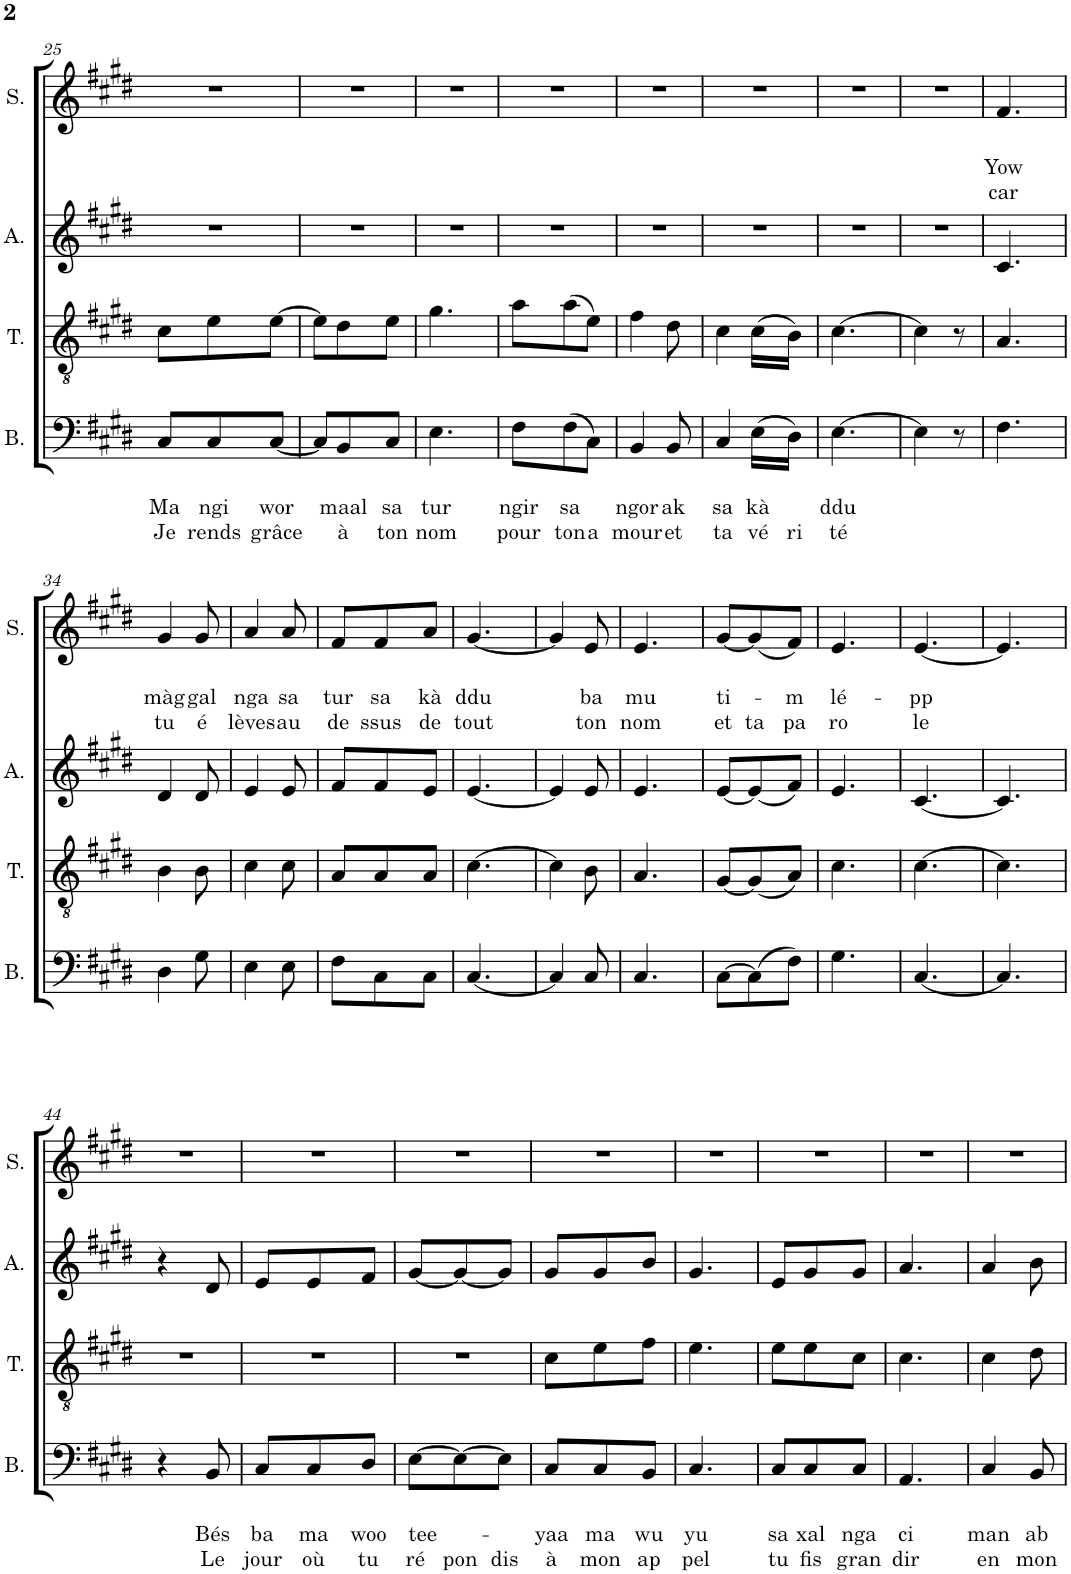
**kern	**text	**text	**text	**kern	**kern	**kern	**text	**text	**text
*part4	*part4	*part4	*part4	*part3	*part2	*part1	*part1	*part1	*part1
*staff4	*staff4	*staff4	*staff4	*staff3	*staff2	*staff1	*staff1	*staff1	*staff1
*I"Basse	*	*	*	*I"Ténor	*I"Alto	*I"Soprano	*	*	*
*I'B.	*	*	*	*I'T.	*I'A.	*I'S.	*	*	*
!!LO:PB:g=z
*clefF4	*	*	*	*clefGv2	*clefG2	*clefG2	*	*	*
*k[f#c#g#d#]	*	*	*	*k[f#c#g#d#]	*k[f#c#g#d#]	*k[f#c#g#d#]	*	*	*
*M3/8	*	*	*	*M3/8	*M3/8	*M3/8	*	*	*
=25	=25	=25	=25	=25	=25	=25	=25	=25	=25
!	!	!LO:LY:b	!LO:LY:b	!	!	!	!	!	!
8C#/L	.	Ma	Je	8c#\L	4.r	4.r	.	.	.
!	!	!LO:LY:b	!LO:LY:b	!	!	!	!	!	!
8C#/	.	ngi	rends	8e\	.	.	.	.	.
!	!	!LO:LY:b	!LO:LY:b	!	!	!	!	!	!
[8C#/J	.	wor	grâce	[8e\J	.	.	.	.	.
=26	=26	=26	=26	=26	=26	=26	=26	=26	=26
8C#/L]	.	.	.	8e\L]	4.r	4.r	.	.	.
!	!	!LO:LY:b	!LO:LY:b	!	!	!	!	!	!
8BB/	.	maal	à	8d#\	.	.	.	.	.
!	!	!LO:LY:b	!LO:LY:b	!	!	!	!	!	!
8C#/J	.	sa	ton	8e\J	.	.	.	.	.
=27	=27	=27	=27	=27	=27	=27	=27	=27	=27
!	!	!LO:LY:b	!LO:LY:b	!	!	!	!	!	!
4.E\	.	tur	nom	4.g#\	4.r	4.r	.	.	.
=28	=28	=28	=28	=28	=28	=28	=28	=28	=28
!	!	!LO:LY:b	!LO:LY:b	!	!	!	!	!	!
8F#\L	.	ngir	pour	8a\L	4.r	4.r	.	.	.
!	!	!LO:LY:b	!LO:LY:b	!	!	!	!	!	!
(8F#\	.	sa	ton	(8a\	.	.	.	.	.
!	!	!	!LO:LY:b	!	!	!	!	!	!
8C#\J)	.	.	a	8e\J)	.	.	.	.	.
=29	=29	=29	=29	=29	=29	=29	=29	=29	=29
!	!	!LO:LY:b	!LO:LY:b	!	!	!	!	!	!
4BB/	.	ngor	mour	4f#\	4.r	4.r	.	.	.
!	!	!LO:LY:b	!LO:LY:b	!	!	!	!	!	!
8BB/	.	ak	et	8d#\	.	.	.	.	.
=30	=30	=30	=30	=30	=30	=30	=30	=30	=30
!	!	!LO:LY:b	!LO:LY:b	!	!	!	!	!	!
4C#/	.	sa	ta	4c#\	4.r	4.r	.	.	.
!	!	!LO:LY:b	!LO:LY:b	!	!	!	!	!	!
(16E\LL	.	kà	vé	(16c#\LL	.	.	.	.	.
!	!	!	!LO:LY:b	!	!	!	!	!	!
16D#\JJ)	.	.	ri	16B\JJ)	.	.	.	.	.
=31	=31	=31	=31	=31	=31	=31	=31	=31	=31
!	!	!LO:LY:b	!LO:LY:b	!	!	!	!	!	!
[4.E\	.	ddu	té	[4.c#\	4.r	4.r	.	.	.
=32	=32	=32	=32	=32	=32	=32	=32	=32	=32
4E\]	.	.	.	4c#\]	4.r	4.r	.	.	.
8r	.	.	.	8r	.	.	.	.	.
=33	=33	=33	=33	=33	=33	=33	=33	=33	=33
!	!	!	!	!	!	!	!	!LO:LY:b	!LO:LY:b
4.F#\	.	.	.	4.A/	4.c#/	4.f#/	.	Yow	car
!!LO:LB:g=z
=34	=34	=34	=34	=34	=34	=34	=34	=34	=34
!	!	!	!	!	!	!	!	!LO:LY:b	!LO:LY:b
4D#\	.	.	.	4B\	4d#/	4g#/	.	màg	tu
!	!	!	!	!	!	!	!	!LO:LY:b	!LO:LY:b
8G#\	.	.	.	8B\	8d#/	8g#/	.	gal	é
=35	=35	=35	=35	=35	=35	=35	=35	=35	=35
!	!	!	!	!	!	!	!	!LO:LY:b	!LO:LY:b
4E\	.	.	.	4c#\	4e/	4a/	.	nga	lèves
!	!	!	!	!	!	!	!	!LO:LY:b	!LO:LY:b
8E\	.	.	.	8c#\	8e/	8a/	.	sa	au
=36	=36	=36	=36	=36	=36	=36	=36	=36	=36
!	!	!	!	!	!	!	!	!LO:LY:b	!LO:LY:b
8F#\L	.	.	.	8A/L	8f#/L	8f#/L	.	tur	de
!	!	!	!	!	!	!	!	!LO:LY:b	!LO:LY:b
8C#\	.	.	.	8A/	8f#/	8f#/	.	sa	ssus
!	!	!	!	!	!	!	!	!LO:LY:b	!LO:LY:b
8C#\J	.	.	.	8A/J	8e/J	8a/J	.	kà	de
=37	=37	=37	=37	=37	=37	=37	=37	=37	=37
!	!	!	!	!	!	!	!	!LO:LY:b	!LO:LY:b
[4.C#/	.	.	.	[4.c#\	[4.e/	[4.g#/	.	ddu	tout
=38	=38	=38	=38	=38	=38	=38	=38	=38	=38
4C#/]	.	.	.	4c#\]	4e/]	4g#/]	.	.	.
!	!	!	!	!	!	!	!	!LO:LY:b	!LO:LY:b
8C#/	.	.	.	8B\	8e/	8e/	.	ba	ton
=39	=39	=39	=39	=39	=39	=39	=39	=39	=39
!	!	!	!	!	!	!	!	!LO:LY:b	!LO:LY:b
4.C#/	.	.	.	4.A/	4.e/	4.e/	.	mu	nom
=40	=40	=40	=40	=40	=40	=40	=40	=40	=40
!	!	!	!	!	!	!	!	!LO:LY:b	!LO:LY:b
[8C#\L	.	.	.	[8G#/L	[8e/L	[8g#/L	.	ti-	et
!	!	!	!	!	!	!	!	!	!LO:LY:b
(8C#\]	.	.	.	(8G#/]	(8e/]	(8g#/]	.	.	ta
!	!	!	!	!	!	!	!	!LO:LY:b	!LO:LY:b
8F#\J)	.	.	.	8A/J)	8f#/J)	8f#/J)	.	-m	pa
=41	=41	=41	=41	=41	=41	=41	=41	=41	=41
!	!	!	!	!	!	!	!	!LO:LY:b	!LO:LY:b
4.G#\	.	.	.	4.c#\	4.e/	4.e/	.	lé-	ro
=42	=42	=42	=42	=42	=42	=42	=42	=42	=42
!	!	!	!	!	!	!	!	!LO:LY:b	!LO:LY:b
[4.C#/	.	.	.	[4.c#\	[4.c#/	[4.e/	.	-pp	le
=43	=43	=43	=43	=43	=43	=43	=43	=43	=43
4.C#/]	.	.	.	4.c#\]	4.c#/]	4.e/]	.	.	.
!!LO:LB:g=z
=44	=44	=44	=44	=44	=44	=44	=44	=44	=44
4r	.	.	.	4.r	4r	4.r	.	.	.
!	!	!LO:LY:b	!LO:LY:b	!	!	!	!	!	!
8BB/	.	Bés	Le	.	8d#/	.	.	.	.
=45	=45	=45	=45	=45	=45	=45	=45	=45	=45
!	!	!LO:LY:b	!LO:LY:b	!	!	!	!	!	!
8C#/L	.	ba	jour	4.r	8e/L	4.r	.	.	.
!	!	!LO:LY:b	!LO:LY:b	!	!	!	!	!	!
8C#/	.	ma	où	.	8e/	.	.	.	.
!	!	!LO:LY:b	!LO:LY:b	!	!	!	!	!	!
8D#/J	.	woo	tu	.	8f#/J	.	.	.	.
=46	=46	=46	=46	=46	=46	=46	=46	=46	=46
!	!	!LO:LY:b	!LO:LY:b	!	!	!	!	!	!
[8E\L	.	tee-	ré	4.r	[8g#/L	4.r	.	.	.
!	!	!	!LO:LY:b	!	!	!	!	!	!
8E\_	.	.	pon	.	8g#/_	.	.	.	.
!	!	!	!LO:LY:b	!	!	!	!	!	!
8E\J]	.	.	dis	.	8g#/J]	.	.	.	.
=47	=47	=47	=47	=47	=47	=47	=47	=47	=47
!	!	!LO:LY:b	!LO:LY:b	!	!	!	!	!	!
8C#/L	.	-yaa	à	8c#\L	8g#/L	4.r	.	.	.
!	!	!LO:LY:b	!LO:LY:b	!	!	!	!	!	!
8C#/	.	ma	mon	8e\	8g#/	.	.	.	.
!	!	!LO:LY:b	!LO:LY:b	!	!	!	!	!	!
8BB/J	.	wu	ap	8f#\J	8b/J	.	.	.	.
=48	=48	=48	=48	=48	=48	=48	=48	=48	=48
!	!	!LO:LY:b	!LO:LY:b	!	!	!	!	!	!
4.C#/	.	yu	pel	4.e\	4.g#/	4.r	.	.	.
=49	=49	=49	=49	=49	=49	=49	=49	=49	=49
!	!	!LO:LY:b	!LO:LY:b	!	!	!	!	!	!
8C#/L	.	sa	tu	8e\L	8e/L	4.r	.	.	.
!	!	!LO:LY:b	!LO:LY:b	!	!	!	!	!	!
8C#/	.	xal	fis	8e\	8g#/	.	.	.	.
!	!	!LO:LY:b	!LO:LY:b	!	!	!	!	!	!
8C#/J	.	nga	gran	8c#\J	8g#/J	.	.	.	.
=50	=50	=50	=50	=50	=50	=50	=50	=50	=50
!	!	!LO:LY:b	!LO:LY:b	!	!	!	!	!	!
4.AA/	.	ci	dir	4.c#\	4.a/	4.r	.	.	.
=51	=51	=51	=51	=51	=51	=51	=51	=51	=51
!	!	!LO:LY:b	!LO:LY:b	!	!	!	!	!	!
4C#/	.	man	en	4c#\	4a/	4.r	.	.	.
!	!	!LO:LY:b	!LO:LY:b	!	!	!	!	!	!
8BB/	.	ab	mon	8d#\	8b\	.	.	.	.
=	=	=	=	=	=	=	=	=	=
*-	*-	*-	*-	*-	*-	*-	*-	*-	*-
